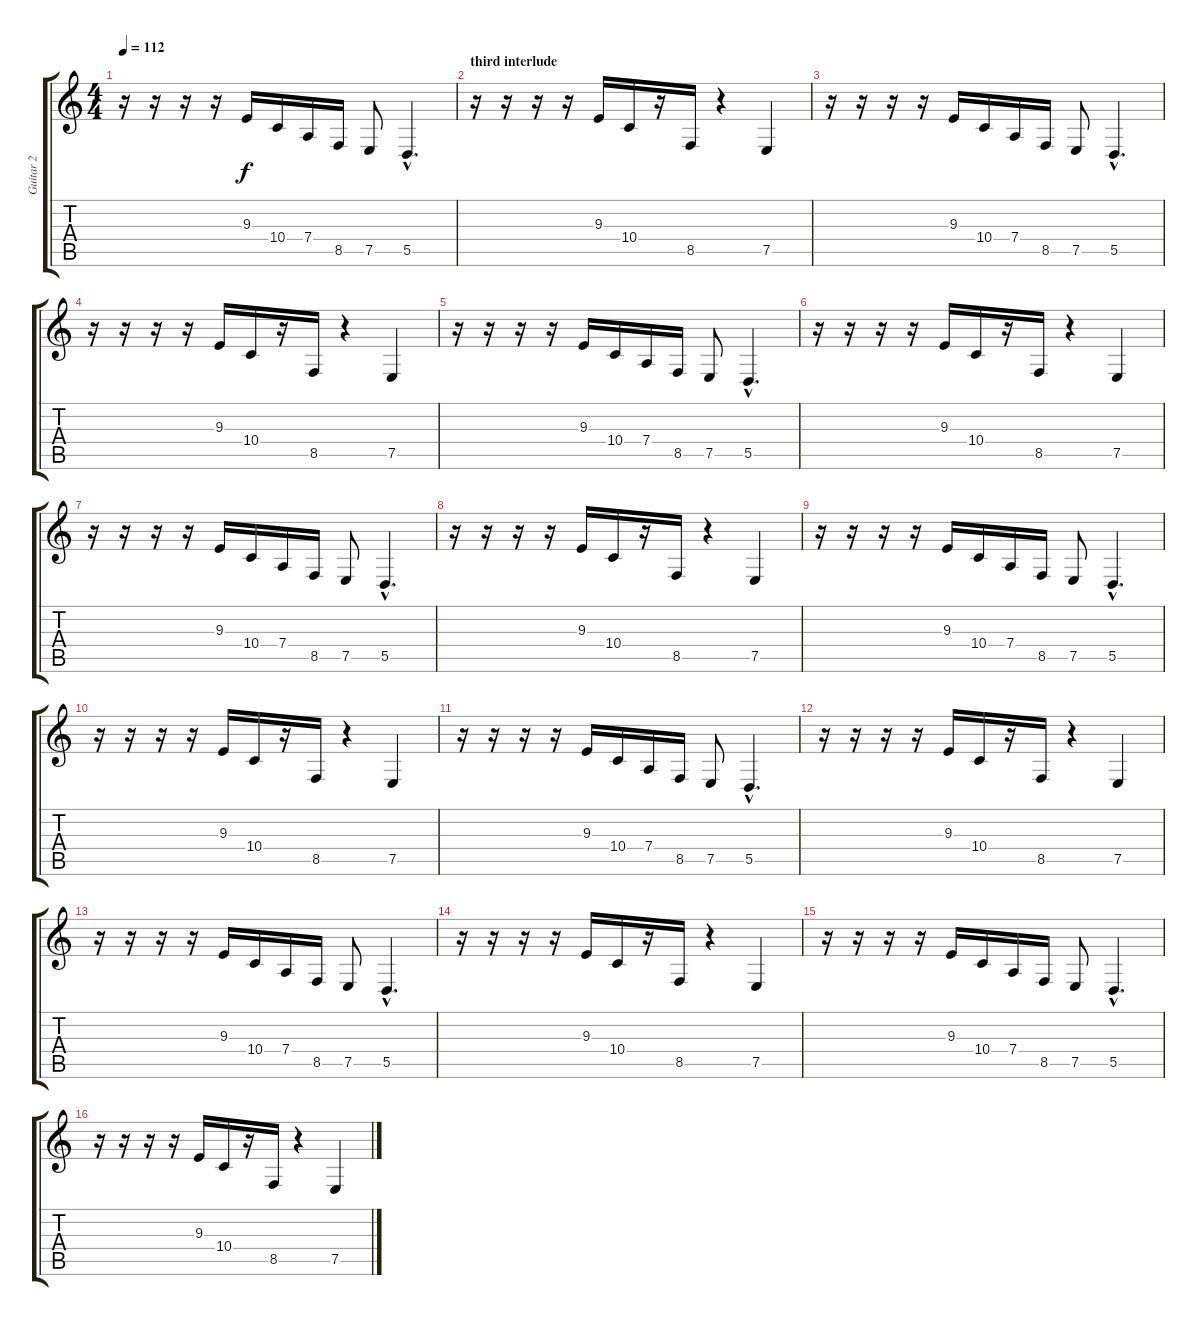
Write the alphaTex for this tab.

\track ("Guitar 2 " "Guitar 2 ") {instrument lead6voice}
\staff {score tabs}
\tuning (E4 B3 G3 D3 A2 E2) {hide}
\ts (4 4)
\tempo 112
\clef g2
\ks c
r.16{dy f} r.16 r.16 r.16 9.3.16 10.4.16 7.4.16 8.5.16 7.5.8 5.5{hac}.4{d} |
\section ("" "third interlude")
r.16 r.16 r.16 r.16 9.3.16 10.4.16 r.16 8.5.16 r.4 7.5.4 |
r.16 r.16 r.16 r.16 9.3.16 10.4.16 7.4.16 8.5.16 7.5.8 5.5{hac}.4{d} |
r.16 r.16 r.16 r.16 9.3.16 10.4.16 r.16 8.5.16 r.4 7.5.4 |
r.16 r.16 r.16 r.16 9.3.16 10.4.16 7.4.16 8.5.16 7.5.8 5.5{hac}.4{d} |
r.16 r.16 r.16 r.16 9.3.16 10.4.16 r.16 8.5.16 r.4 7.5.4 |
r.16 r.16 r.16 r.16 9.3.16 10.4.16 7.4.16 8.5.16 7.5.8 5.5{hac}.4{d} |
r.16 r.16 r.16 r.16 9.3.16 10.4.16 r.16 8.5.16 r.4 7.5.4 |
r.16 r.16 r.16 r.16 9.3.16 10.4.16 7.4.16 8.5.16 7.5.8 5.5{hac}.4{d} |
r.16 r.16 r.16 r.16 9.3.16 10.4.16 r.16 8.5.16 r.4 7.5.4 |
r.16 r.16 r.16 r.16 9.3.16 10.4.16 7.4.16 8.5.16 7.5.8 5.5{hac}.4{d} |
r.16 r.16 r.16 r.16 9.3.16 10.4.16 r.16 8.5.16 r.4 7.5.4 |
r.16 r.16 r.16 r.16 9.3.16 10.4.16 7.4.16 8.5.16 7.5.8 5.5{hac}.4{d} |
r.16 r.16 r.16 r.16 9.3.16 10.4.16 r.16 8.5.16 r.4 7.5.4 |
r.16 r.16 r.16 r.16 9.3.16 10.4.16 7.4.16 8.5.16 7.5.8 5.5{hac}.4{d} |
r.16 r.16 r.16 r.16 9.3.16 10.4.16 r.16 8.5.16 r.4 7.5.4
